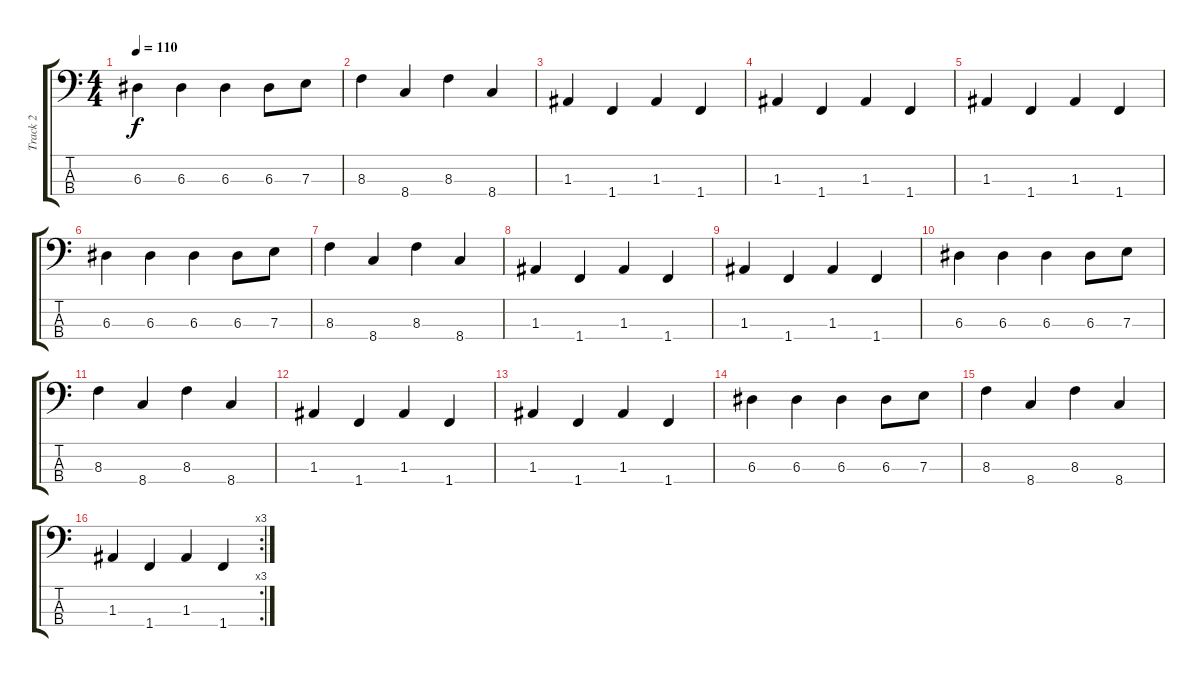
\track ("Track 2" "Track 2") {instrument electricbassfinger}
\staff {score tabs}
\tuning (G2 D2 A1 E1) {hide}
\ts (4 4)
\tempo 110
\clef f4
\ks c
6.3.4{dy f} 6.3.4 6.3.4 6.3.8 7.3.8 |
8.3.4 8.4.4 8.3.4 8.4.4 |
1.3.4 1.4.4 1.3.4 1.4.4 |
1.3.4 1.4.4 1.3.4 1.4.4 |
1.3.4 1.4.4 1.3.4 1.4.4 |
6.3.4 6.3.4 6.3.4 6.3.8 7.3.8 |
8.3.4 8.4.4 8.3.4 8.4.4 |
1.3.4 1.4.4 1.3.4 1.4.4 |
1.3.4 1.4.4 1.3.4 1.4.4 |
6.3.4 6.3.4 6.3.4 6.3.8 7.3.8 |
8.3.4 8.4.4 8.3.4 8.4.4 |
1.3.4 1.4.4 1.3.4 1.4.4 |
1.3.4 1.4.4 1.3.4 1.4.4 |
6.3.4 6.3.4 6.3.4 6.3.8 7.3.8 |
8.3.4 8.4.4 8.3.4 8.4.4 |
\rc 3
1.3.4 1.4.4 1.3.4 1.4.4
